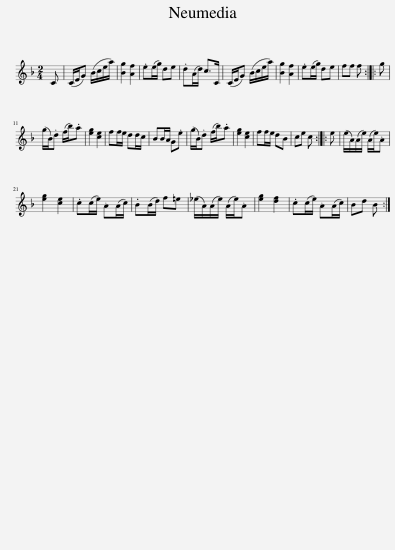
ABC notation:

X:1
L:1/8
M:2/4
I:linebreak $
K:F
V:1 treble
V:1
 C | (C/E/G) (B/c/e/a/) | [Bg]2 [Af]2 | .e(e/g/) de | .d(A/d/) c>C | %5
 (C/E/G) (B/c/e/a/) | [Bg]2 [Af]2 | .e(e/g/) de | ff f :: g |$ %10
 (g/B/).d (f/b/).a | [eg]2 [ce]2 | ff/e/ dd/c/ | BB/A/ G.e | (g/B/).d (f/b/).a | %15
 [eg]2 [ce]2 | ff/e/ dB | ce c :: e | (e/A/)(A/e/) (A/e/).A |$ %20
 [eg]2 [ce]2 | .c(c/e/) .A(A/c/) | .B(B/d/) f=e | (_e/A/)(A/e/) (A/e/).A | [eg]2 [df]2 | %25
 .c(c/e/) .A(A/c/) | Bd B :| %27
